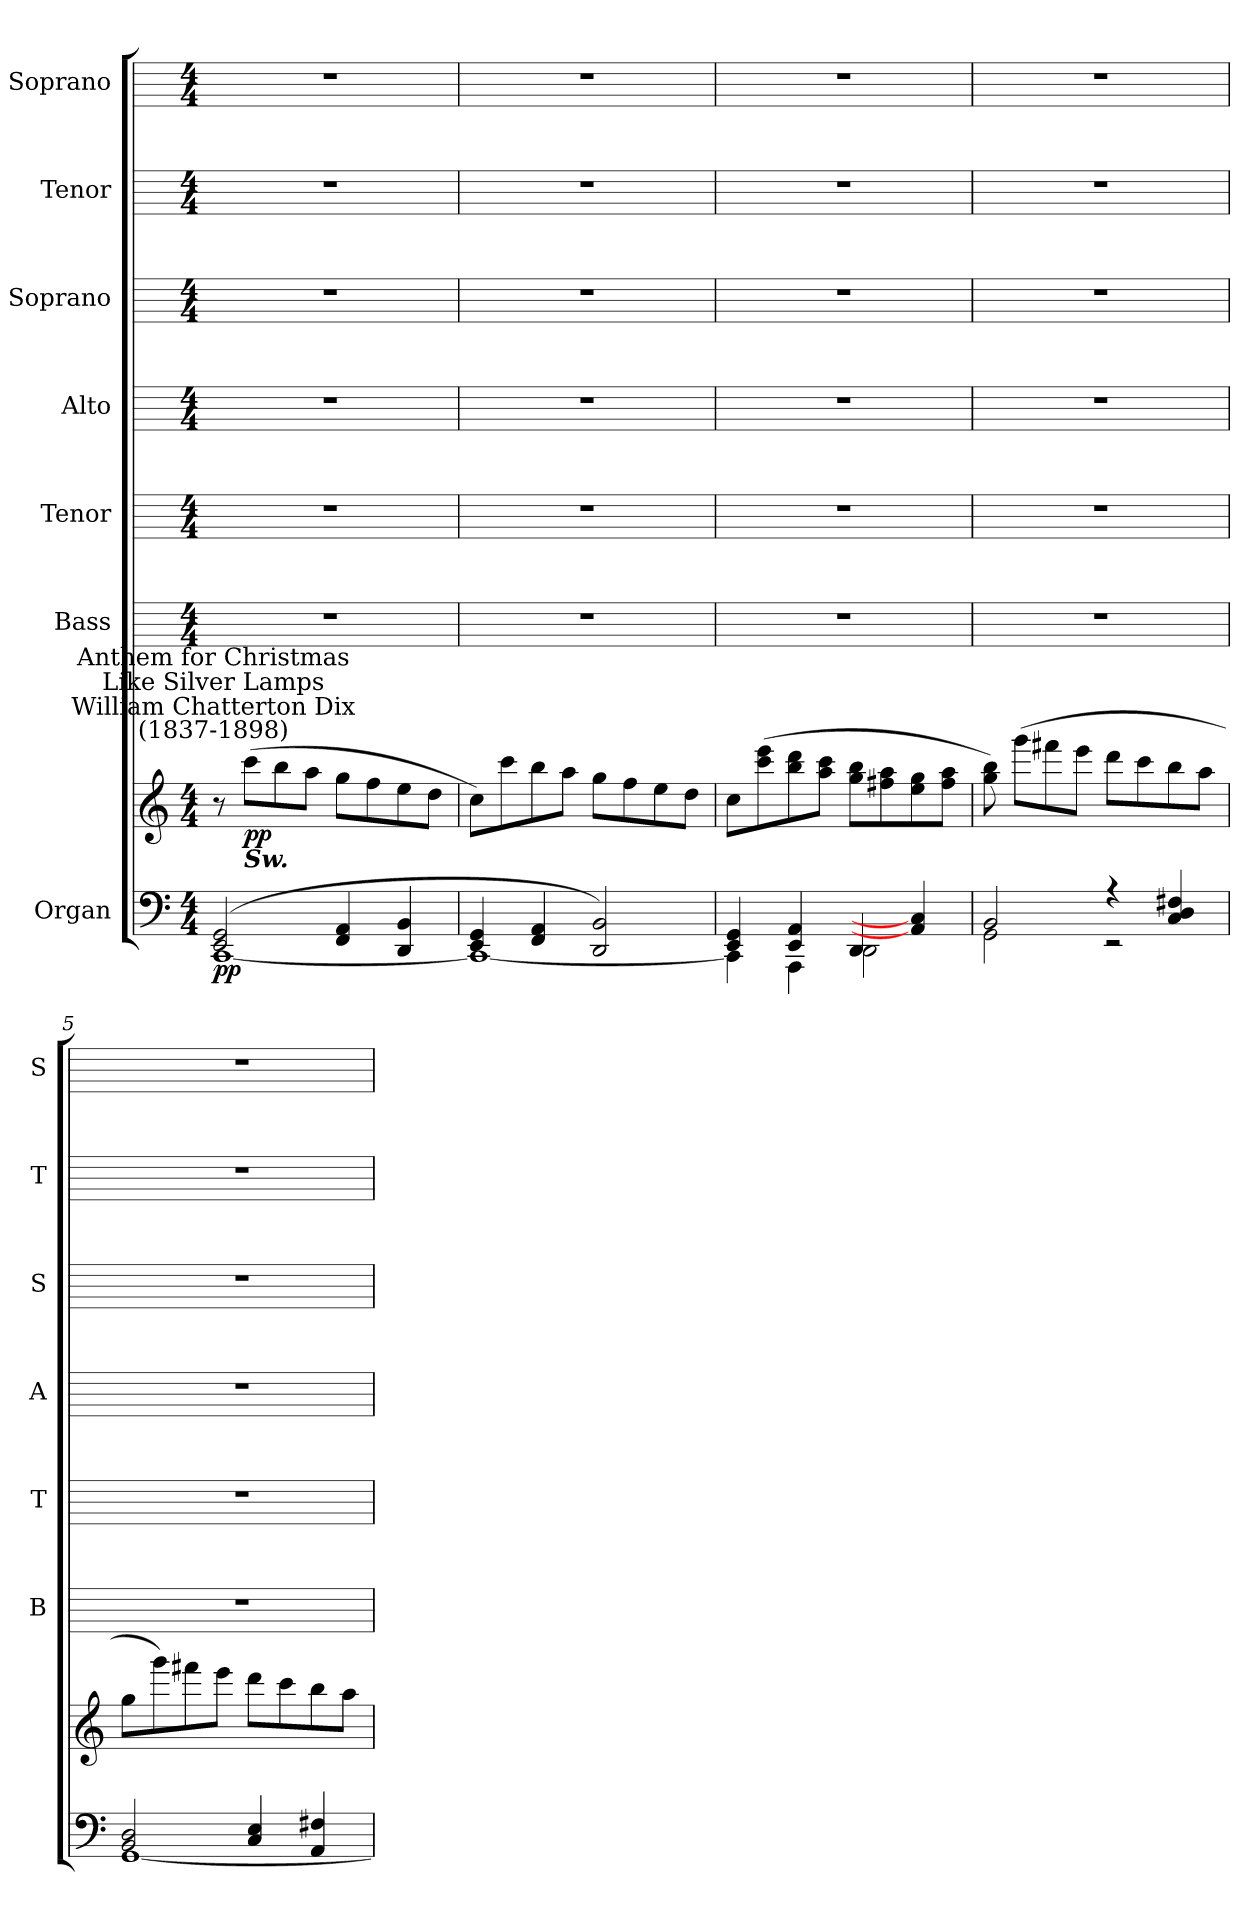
**kern	**kern	**dynam	**kern	**kern	**kern	**kern	**kern	**kern
*part7	*part7	*part7	*part6	*part5	*part4	*part3	*part2	*part1
*staff8	*staff7	*staff7/8	*staff6	*staff5	*staff4	*staff3	*staff2	*staff1
*I"Organ	*	*	*I"Bass	*I"Tenor	*I"Alto	*I"Soprano	*I"Tenor	*I"Soprano
*	*	*	*I'B	*I'T	*I'A	*I'S	*I'T	*I'S
*clefF4	*clefG2	*	*	*	*	*	*	*
*k[]	*k[]	*	*	*	*	*	*	*
*C:	*C:	*	*	*	*	*	*	*
*M4/4	*M4/4	*	*M4/4	*M4/4	*M4/4	*M4/4	*M4/4	*M4/4
=1	=1	=1	=1	=1	=1	=1	=1	=1
*^	*	*	*	*	*	*	*	*
!	!	!LO:TX:a:cj:t=William Chatterton Dix\n(1837-1898)	!	!	!	!	!	!	!
!	!	!LO:TX:a:cj:t=Like Silver Lamps	!	!	!	!	!	!	!
!	!	!LO:TX:a:cj:t=Anthem for Christmas	!	!	!	!	!	!	!
!	!	!	!LO:DY:b=2	!	!	!	!	!	!
(>2EE/ 2GG/	[1CC\	8r	pp	1r	1r	1r	1r	1r	1r
!	!	!LO:TX:b:Bi:t=Sw.	!	!	!	!	!	!	!
!	!	!	!LO:DY:b	!	!	!	!	!	!
.	.	(>8cccL	pp	.	.	.	.	.	.
.	.	8bb	.	.	.	.	.	.	.
.	.	8aaJ	.	.	.	.	.	.	.
4FF/ 4AA/	.	8ggL	.	.	.	.	.	.	.
.	.	8ff	.	.	.	.	.	.	.
4DD/ 4BB/	.	8ee	.	.	.	.	.	.	.
.	.	8ddJ	.	.	.	.	.	.	.
=2	=2	=2	=2	=2	=2	=2	=2	=2	=2
4EE/ 4GG/	1CC\_	8ccL)	.	1r	1r	1r	1r	1r	1r
.	.	8ccc	.	.	.	.	.	.	.
4FF/ 4AA/	.	8bb	.	.	.	.	.	.	.
.	.	8aaJ	.	.	.	.	.	.	.
2DD/ 2BB/)	.	8ggL	.	.	.	.	.	.	.
.	.	8ff	.	.	.	.	.	.	.
.	.	8ee	.	.	.	.	.	.	.
.	.	8ddJ	.	.	.	.	.	.	.
=3	=3	=3	=3	=3	=3	=3	=3	=3	=3
4EE/ 4GG/	4CC\]	(8ccL	.	1r	1r	1r	1r	1r	1r
.	.	(>8ccc 8eee	.	.	.	.	.	.	.
4EE/ 4AA/	4AAA\	8bb 8ddd	.	.	.	.	.	.	.
.	.	8aa 8cccJ	.	.	.	.	.	.	.
4DD/	2DD\	8gg 8bbL	.	.	.	.	.	.	.
.	.	8ff#X 8aa	.	.	.	.	.	.	.
4AA/] 4C/]	.	8ee 8gg	.	.	.	.	.	.	.
.	.	8ff# 8aaJ	.	.	.	.	.	.	.
=4	=4	=4	=4	=4	=4	=4	=4	=4	=4
2BB/	2GG\	8gg 8bb)	.	1r	1r	1r	1r	1r	1r
.	.	(>8gggL	.	.	.	.	.	.	.
.	.	8fff#X	.	.	.	.	.	.	.
.	.	8eeeJ	.	.	.	.	.	.	.
4r	2r	8dddL	.	.	.	.	.	.	.
.	.	8ccc	.	.	.	.	.	.	.
4C/ 4D/ 4F#X/	.	8bb	.	.	.	.	.	.	.
.	.	8aaJ	.	.	.	.	.	.	.
=5	=5	=5	=5	=5	=5	=5	=5	=5	=5
2BB/ 2D/	[1GG\	8ggL	.	1r	1r	1r	1r	1r	1r
.	.	8ggg)	.	.	.	.	.	.	.
.	.	8fff#X	.	.	.	.	.	.	.
.	.	8eeeJ	.	.	.	.	.	.	.
4C/ 4E/	.	8dddL	.	.	.	.	.	.	.
.	.	8ccc	.	.	.	.	.	.	.
4AA/ 4F#X/	.	8bb	.	.	.	.	.	.	.
.	.	8aaJ	.	.	.	.	.	.	.
*v	*v	*	*	*	*	*	*	*	*
=	=	=	=	=	=	=	=	=
*-	*-	*-	*-	*-	*-	*-	*-	*-
